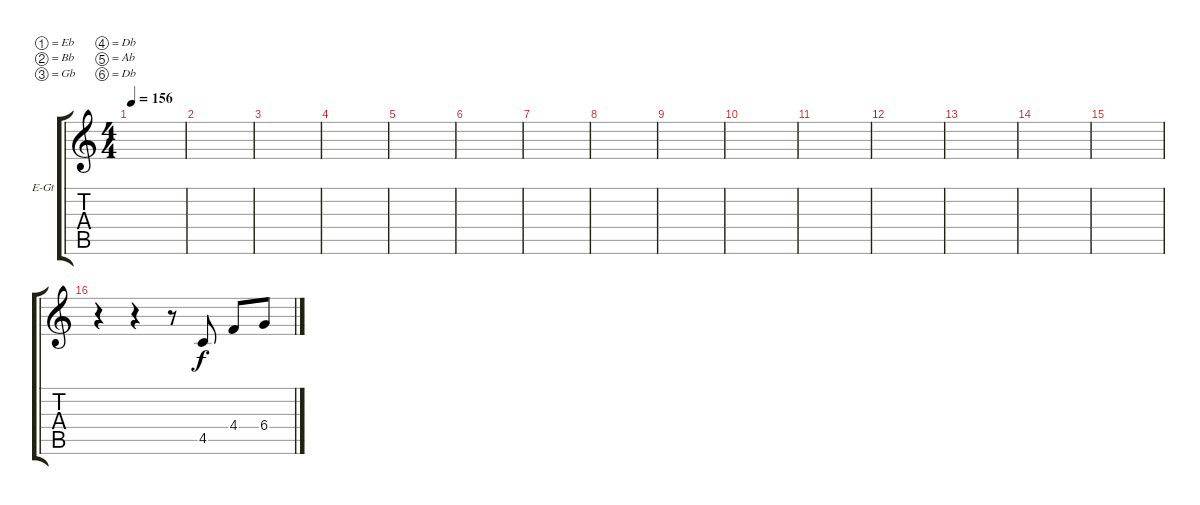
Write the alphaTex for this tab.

\defaultSystemsLayout 4
\bracketExtendMode groupsimilarinstruments
\firstSystemTrackNameOrientation horizontal
\otherSystemsTrackNameOrientation horizontal
\track ("Dmitriy Anisimov" "E-Gt") {instrument distortionguitar}
\staff {score tabs}
\tuning (Eb4 Bb3 Gb3 Db3 Ab2 Db2)
\ts (4 4)
\tempo 156
\clef g2
\ks c
|
|
|
|
|
|
|
|
|
|
|
|
|
|
|
r.4 r.4 r.8 4.5.8 4.4.8 6.4.8
